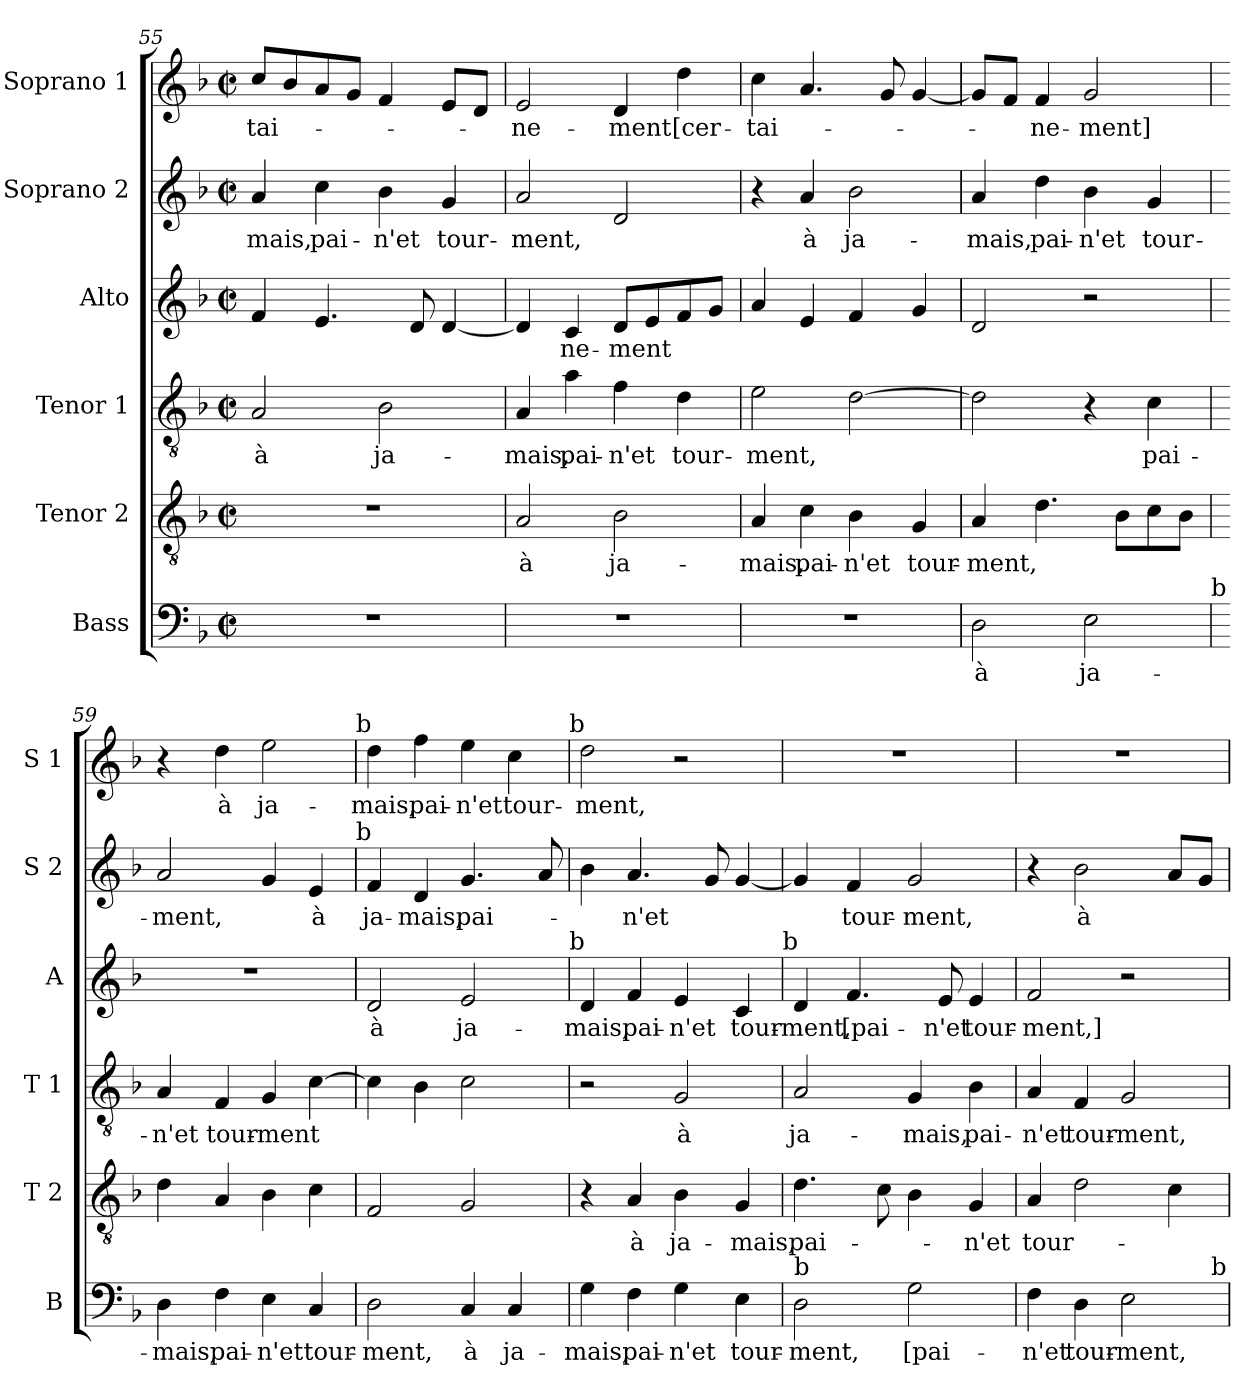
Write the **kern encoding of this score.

**kern	**text	**kern	**text	**kern	**text	**kern	**text	**kern	**text	**kern	**text
*part6	*part6	*part5	*part5	*part4	*part4	*part3	*part3	*part2	*part2	*part1	*part1
*staff6	*staff6	*staff5	*staff5	*staff4	*staff4	*staff3	*staff3	*staff2	*staff2	*staff1	*staff1
*I"Bass	*	*I"Tenor 2	*	*I"Tenor 1	*	*I"Alto	*	*I"Soprano 2	*	*I"Soprano 1	*
*I'B	*	*I'T 2	*	*I'T 1	*	*I'A	*	*I'S 2	*	*I'S 1	*
!!LO:LB:g=z
*clefF4	*	*clefGv2	*	*clefGv2	*	*clefG2	*	*clefG2	*	*clefG2	*
*k[b-]	*	*k[b-]	*	*k[b-]	*	*k[b-]	*	*k[b-]	*	*k[b-]	*
*F:	*	*F:	*	*F:	*	*F:	*	*F:	*	*F:	*
*M2/2	*	*M2/2	*	*M2/2	*	*M2/2	*	*M2/2	*	*M2/2	*
*met(c|)	*	*met(c|)	*	*met(c|)	*	*met(c|)	*	*met(c|)	*	*met(c|)	*
=55	=55	=55	=55	=55	=55	=55	=55	=55	=55	=55	=55
1r	.	1r	.	2A/	à	4f/	.	4a/	-mais,	8cc/L	-tai-
.	.	.	.	.	.	.	.	.	.	8b-/	.
.	.	.	.	.	.	4.e/	.	4cc\	pai-	8a/	.
.	.	.	.	.	.	.	.	.	.	8g/J	.
.	.	.	.	2B-\	ja-	.	.	4b-\	-n'et	4f/	.
.	.	.	.	.	.	8d/	.	.	.	.	.
.	.	.	.	.	.	[4d/	.	4g/	tour-	8e/L	.
.	.	.	.	.	.	.	.	.	.	8d/J	.
=56	=56	=56	=56	=56	=56	=56	=56	=56	=56	=56	=56
1r	.	2A/	à	4A/	-mais,	4d/]	.	2a/	-ment,	2e/	-ne-
.	.	.	.	4a\	pai-	4c/	-ne-	.	.	.	.
.	.	2B-\	ja-	4f\	-n'et	8d/L	-ment	2d/	.	4d/	-ment
.	.	.	.	.	.	8e/	.	.	.	.	.
.	.	.	.	4d\	tour-	8f/	.	.	.	4dd\	[cer-
.	.	.	.	.	.	8g/J	.	.	.	.	.
=57	=57	=57	=57	=57	=57	=57	=57	=57	=57	=57	=57
1r	.	4A/	-mais,	2e\	-ment,	4a/	.	4r	.	4cc\	-tai-
.	.	4c\	pai-	.	.	4e/	.	4a/	à	4.a/	.
.	.	4B-\	-n'et	[2d\	.	4f/	.	2b-\	ja-	.	.
.	.	.	.	.	.	.	.	.	.	8g/	.
.	.	4G/	tour-	.	.	4g/	.	.	.	[4g/	.
=58	=58	=58	=58	=58	=58	=58	=58	=58	=58	=58	=58
2D\	à	4A/	-ment,	2d\]	.	2d/	.	4a/	-mais,	8g/L]	.
.	.	.	.	.	.	.	.	.	.	8f/J	.
.	.	4.d\	.	.	.	.	.	4dd\	pai-	4f/	-ne-
2E\	ja-	.	.	4r	.	2r	.	4b-\	-n'et	2g/	-ment]
.	.	8B-\L	.	.	.	.	.	.	.	.	.
.	.	8c\	.	4c\	pai-	.	.	4g/	tour-	.	.
.	.	8B-\J	.	.	.	.	.	.	.	.	.
!LO:TX:a:t=b	!	!	!	!	!	!	!	!	!	!	!
=59	=59	=59	=59	=59	=59	=59	=59	=59	=59	=59	=59
4D\	-mais,	4d\	.	4A/	-n'et	1r	.	2a/	-ment,	4r	.
4F\	pai-	4A/	.	4F/	tour-	.	.	.	.	4dd\	à
4E\	-n'et	4B-\	.	4G/	-ment	.	.	4g/	.	2ee\	ja-
4C/	tour-	4c\	.	[4c\	.	.	.	4e/	à	.	.
!	!	!	!	!	!	!	!	!	!	!LO:TX:a:t=b	!
!	!	!	!	!	!	!	!	!LO:TX:a:t=b	!	!	!
=60	=60	=60	=60	=60	=60	=60	=60	=60	=60	=60	=60
2D\	-ment,	2F/	.	4c\]	.	2d/	à	4f/	ja-	4dd\	-mais,
.	.	.	.	4B-\	.	.	.	4d/	-mais,	4ff\	pai-
4C/	à	2G/	.	2c\	.	2e/	ja-	4.g/	pai-	4ee\	-n'et
4C/	ja-	.	.	.	.	.	.	.	.	4cc\	tour-
.	.	.	.	.	.	.	.	8a/	.	.	.
!	!	!	!	!	!	!	!	!	!	!LO:TX:a:t=b	!
!	!	!	!	!	!	!LO:TX:a:t=b	!	!	!	!	!
!!LO:PB:g=z
=61	=61	=61	=61	=61	=61	=61	=61	=61	=61	=61	=61
4G\	-mais,	4r	.	2r	.	4d/	-mais,	4b-\	.	2dd\	-ment,
4F\	pai-	4A/	à	.	.	4f/	pai-	4.a/	-n'et	.	.
4G\	-n'et	4B-\	ja-	2G/	à	4e/	-n'et	.	.	2r	.
.	.	.	.	.	.	.	.	8g/	.	.	.
4E\	tour-	4G/	-mais,	.	.	4c/	tour-	[4g/	.	.	.
!	!	!	!	!	!	!LO:TX:a:t=b	!	!	!	!	!
=62	=62	=62	=62	=62	=62	=62	=62	=62	=62	=62	=62
!LO:TX:a:t=b	!	!	!	!	!	!	!	!	!	!	!
2D\	-ment,	4.d\	pai-	2A/	ja-	4d/	-ment,	4g/]	.	1r	.
.	.	.	.	.	.	4.f/	[pai-	4f/	tour-	.	.
.	.	8c\	.	.	.	.	.	.	.	.	.
2G\	[pai-	4B-\	.	4G/	-mais,	.	.	2g/	-ment,	.	.
.	.	.	.	.	.	8e/	-n'et	.	.	.	.
.	.	4G/	-n'et	4B-\	pai-	4e/	tour-	.	.	.	.
=63	=63	=63	=63	=63	=63	=63	=63	=63	=63	=63	=63
4F\	-n'et	4A/	tour-	4A/	-n'et	2f/	-ment,]	4r	.	1r	.
4D\	tour-	2d\	.	4F/	tour-	.	.	2b-\	à	.	.
2E\	-ment,	.	.	2G/	-ment,	2r	.	.	.	.	.
.	.	4c\	.	.	.	.	.	8a/L	.	.	.
.	.	.	.	.	.	.	.	8g/J	.	.	.
!LO:TX:a:t=b	!	!	!	!	!	!	!	!	!	!	!
=	=	=	=	=	=	=	=	=	=	=	=
*-	*-	*-	*-	*-	*-	*-	*-	*-	*-	*-	*-
